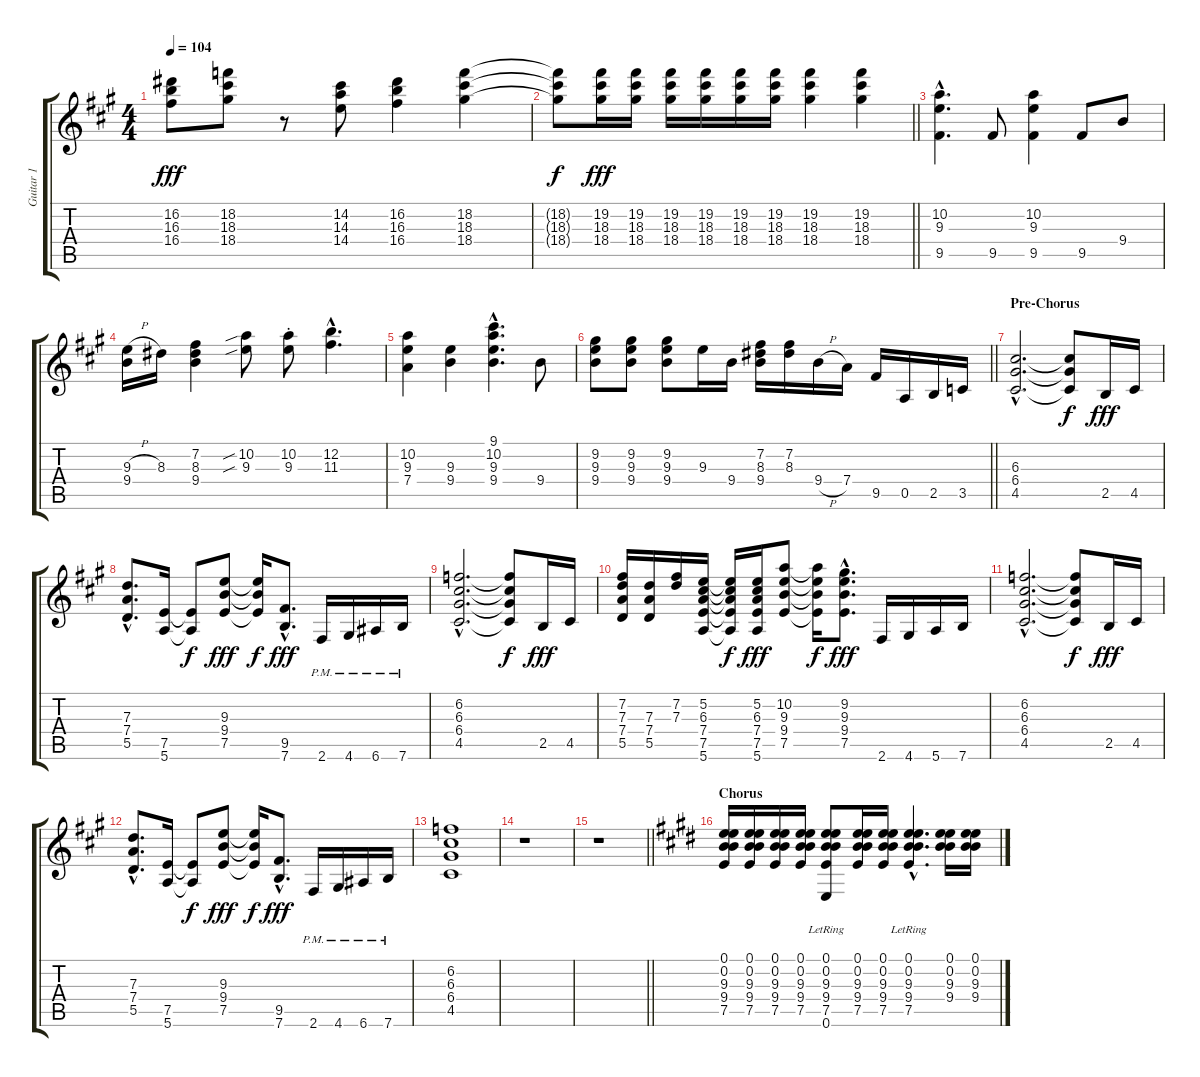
\track ("Guitar 1" "Guitar 1") {instrument distortionguitar}
\staff {score tabs}
\tuning (E4 B3 G3 D3 A2 E2) {hide}
\ts (4 4)
\tempo 104
\clef g2
\ks a
(16.2 16.3 16.4).8{dy fff} (18.2 18.3 18.4).8 r.8 (14.2 14.3 14.4).8 (16.2 16.3 16.4).4 (18.2 18.3 18.4).4 |
\barLineRight lightlight
(18.2{t} 18.3{t} 18.4{t}).8{dy f} (19.2 18.3 18.4).16{dy fff} (19.2 18.3 18.4).16 (19.2 18.3 18.4).16 (19.2 18.3 18.4).16 (19.2 18.3 18.4).16 (19.2 18.3 18.4).16 (19.2 18.3 18.4).4 (19.2 18.3 18.4).4 |
(10.2{hac} 9.3{hac} 9.5{hac}).4{d} 9.5.8 (10.2 9.3 9.5).4 9.5.8 9.4.8 |
(9.3{h} 9.4).16 8.3.16 (7.2 8.3 9.4).4 (10.2{sib} 9.3{sib}).8 (10.2{st} 9.3{st}).8 (12.2{hac} 11.3{hac}).4{d} |
(10.2 9.3 7.4).4 (9.3 9.4).4 (9.1{hac} 10.2{hac} 9.3{hac} 9.4{hac}).4{d} 9.4.8 |
\barLineRight lightlight
(9.2 9.3 9.4).8 (9.2 9.3 9.4).8 (9.2 9.3 9.4).8 9.3.16 9.4.16 (7.2 8.3 9.4).16 (7.2 8.3).16 9.4{h}.16 7.4.16 9.5.16 0.5.16 2.5.16 3.5.16 |
\section ("" "Pre-Chorus")
(6.3{hac} 6.4{hac} 4.5{hac}).2{d volume 13} (6.3{t} 6.4{t} 4.5{t}).8{dy f} 2.5.16{dy fff} 4.5.16 |
(7.3{hac} 7.4{hac} 5.5{hac}).8{d} (7.5 5.6).16 (7.5{t} 5.6{t}).8{dy f} (9.3 9.4 7.5).8{dy fff} (9.3{t} 9.4{t} 7.5{t}).16{dy f} (9.5{hac} 7.6{hac}).8{d dy fff} 2.6{pm}.16 4.6{pm}.16 6.6{pm}.16 7.6{pm}.16 |
(6.2{hac} 6.3{hac} 6.4{hac} 4.5{hac}).2{d} (6.2{t} 6.3{t} 6.4{t} 4.5{t}).8{dy f} 2.5.16{dy fff} 4.5.16 |
(7.2 7.3 7.4 5.5).16 (7.3 7.4 5.5).16 (7.2 7.3).16 (5.2 6.3 7.4 7.5 5.6).16 (5.2{t} 6.3{t} 7.4{t} 7.5{t} 5.6{t}).16{dy f} (5.2 6.3 7.4 7.5 5.6).16{dy fff} (10.2 9.3 9.4 7.5).8 (10.2{t} 9.3{t} 9.4{t} 7.5{t}).16{dy f} (9.2{hac} 9.3{hac} 9.4{hac} 7.5{hac}).8{d dy fff} 2.6.16 4.6.16 5.6.16 7.6.16 |
(6.2{hac} 6.3{hac} 6.4{hac} 4.5{hac}).2{d} (6.2{t} 6.3{t} 6.4{t} 4.5{t}).8{dy f} 2.5.16{dy fff} 4.5.16 |
(7.3{hac} 7.4{hac} 5.5{hac}).8{d} (7.5 5.6).16 (7.5{t} 5.6{t}).8{dy f} (9.3 9.4 7.5).8{dy fff} (9.3{t} 9.4{t} 7.5{t}).16{dy f} (9.5{hac} 7.6{hac}).8{d dy fff} 2.6{pm}.16 4.6{pm}.16 6.6{pm}.16 7.6{pm}.16 |
(6.2 6.3 6.4 4.5).1 |
r.1 |
\barLineRight lightlight
r.1 |
\section ("" "Chorus")
\ks e
(0.1 0.2 9.3 9.4 7.5).16 (0.1 0.2 9.3 9.4 7.5).16 (0.1 0.2 9.3 9.4 7.5).16 (0.1 0.2 9.3 9.4 7.5).16 (0.1 0.2 9.3 9.4 7.5 0.6{lr}).8 (0.1 0.2 9.3 9.4 7.5).16 (0.1 0.2 9.3 9.4 7.5).16 (0.1{hac} 0.2{hac} 9.3{hac} 9.4{hac} 7.5{hac lr}).4{d} (0.1 0.2 9.3 9.4).16 (0.1 0.2 9.3 9.4).16
